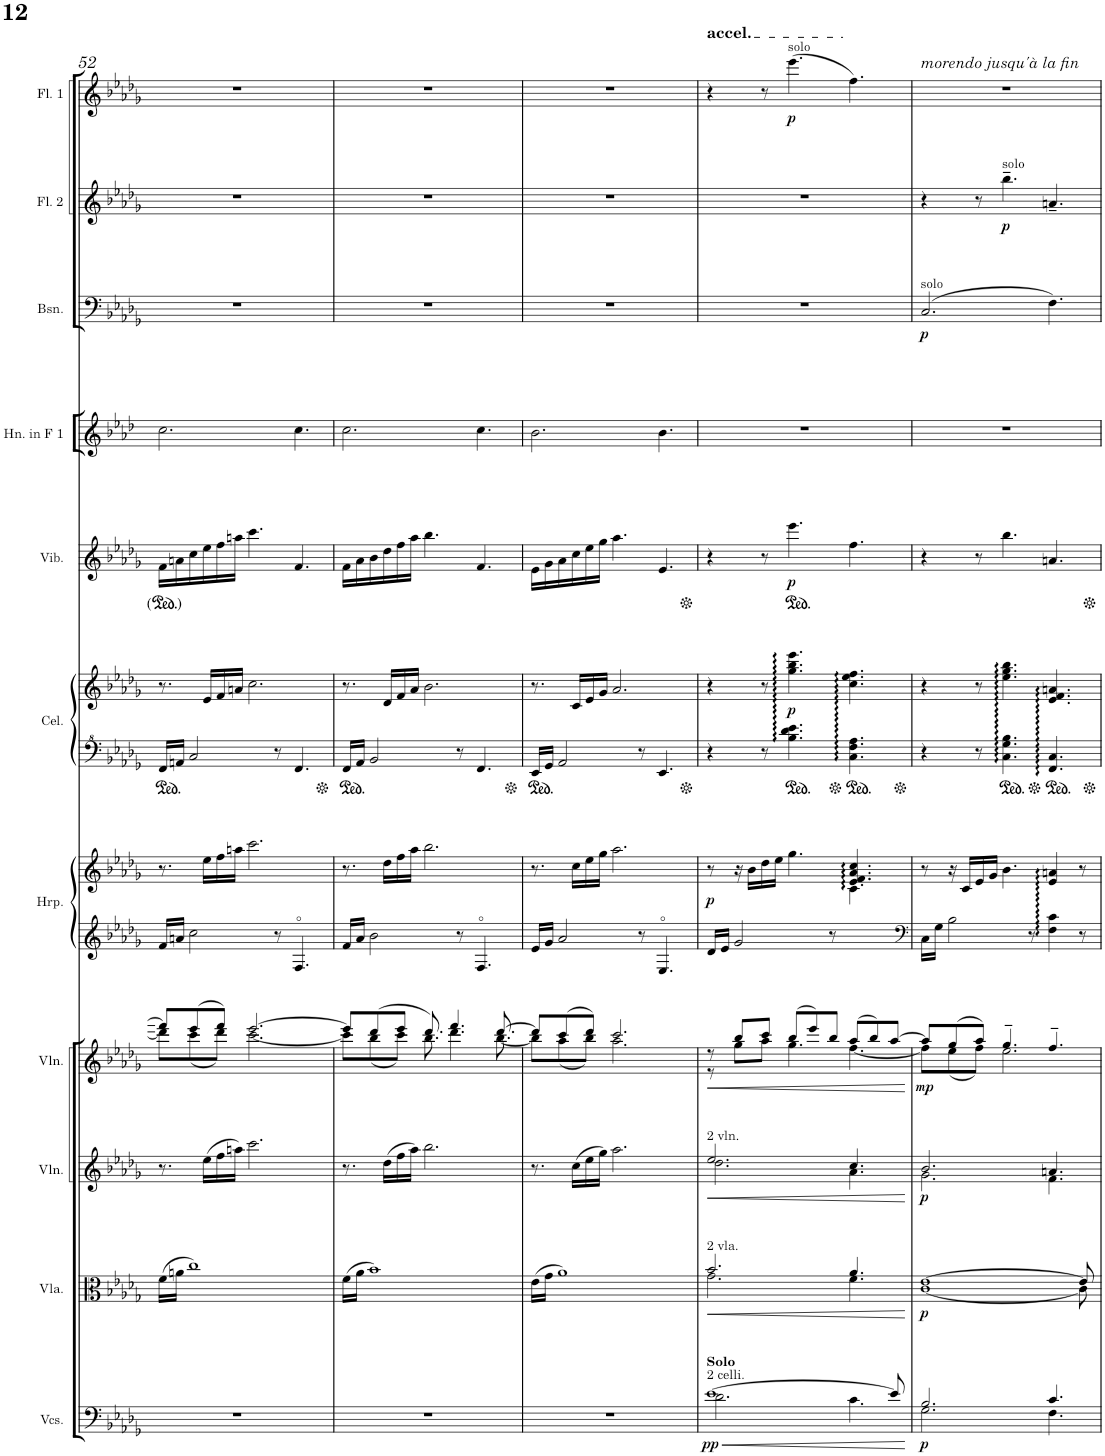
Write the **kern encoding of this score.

**kern	**dynam	**kern	**dynam	**kern	**dynam	**kern	**dynam	**kern	**kern	**dynam	**kern	**kern	**dynam	**kern	**dynam	**kern	**kern	**dynam	**kern	**dynam	**kern	**dynam
*part11	*part11	*part10	*part10	*part9	*part9	*part8	*part8	*part7	*part7	*part7	*part6	*part6	*part6	*part5	*part5	*part4	*part3	*part3	*part2	*part2	*part1	*part1
*staff13	*staff13	*staff12	*staff12	*staff11	*staff11	*staff10	*staff10	*staff9	*staff8	*staff8/9	*staff7	*staff6	*staff6/7	*staff5	*staff5	*staff4	*staff3	*staff3	*staff2	*staff2	*staff1	*staff1
*I"Violoncellos	*	*I"Violas	*	*I"Violins 2	*	*I"Violins 1	*	*I"Harp	*	*	*I"Celesta	*	*	*I"Vibraphone	*	*I"Horn in F 1	*I"Bassoon	*	*I"Flute 2	*	*I"Flute 1	*
*I'Vcs.	*	*I'Vlas.	*	*I'Vlns. 2	*	*I'Vlns. 1	*	*I'Hrp.	*	*	*I'Cel.	*	*	*I'Vib.	*	*I'Hn. in F 1	*I'Bsn.	*	*I'Fl. 2	*	*I'Fl. 1	*
!!LO:PB:g=z
*clefF4	*	*clefC3	*	*clefG2	*	*clefG2	*	*clefG2	*clefG2	*	*clefF^4	*clefG2	*	*clefG2	*	*clefG2	*clefF4	*	*clefG2	*	*clefG2	*
*	*	*	*	*	*	*	*	*	*	*	*Trd-7c-12	*Trd-7c-12	*	*	*	*Trd4c7	*	*	*	*	*	*
*k[b-e-a-d-g-]	*	*k[b-e-a-d-g-]	*	*k[b-e-a-d-g-]	*	*k[b-e-a-d-g-]	*	*k[b-e-a-d-g-]	*k[b-e-a-d-g-]	*	*k[b-e-a-d-g-]	*k[b-e-a-d-g-]	*	*k[b-e-a-d-g-]	*	*k[b-e-a-d-]	*k[b-e-a-d-g-]	*	*k[b-e-a-d-g-]	*	*k[b-e-a-d-g-]	*
*M9/8	*	*M9/8	*	*M9/8	*	*M9/8	*	*M9/8	*M9/8	*	*M9/8	*M9/8	*	*M9/8	*	*M9/8	*M9/8	*	*M9/8	*	*M9/8	*
=52	=52	=52	=52	=52	=52	=52	=52	=52	=52	=52	=52	=52	=52	=52	=52	=52	=52	=52	=52	=52	=52	=52
*	*	*	*	*	*	*^	*	*	*	*	*	*	*	*	*	*	*	*	*	*	*	*
8%9r	.	(16f\LL	.	8.r	.	8fff/L]	8ddd-\L]	.	16f/LL	8.r	.	16F/LL	8.r	.	16f\LL	.	2.cc\	8%9r	.	8%9r	.	8%9r	.
.	.	16an\JJ	.	.	.	.	.	.	16an/JJ	.	.	16An/JJ	.	.	16an\	.	.	.	.	.	.	.	.
.	.	1cc)	.	.	.	(8eee-/	(8ccc\	.	2cc\	.	.	2c/	.	.	16cc\	.	.	.	.	.	.	.	.
.	.	.	.	(16ee-\LL	.	.	.	.	.	16ee-\LL	.	.	16e-/LL	.	16ee-\	.	.	.	.	.	.	.	.
.	.	.	.	16ff\	.	8fff/J)	8ddd-\J)	.	.	16ff\	.	.	16f/	.	16ff\	.	.	.	.	.	.	.	.
.	.	.	.	16aan\JJ)	.	.	.	.	.	16aan\JJ	.	.	16an/JJ	.	16aan\JJ	.	.	.	.	.	.	.	.
.	.	.	.	2.ccc\	.	[2.eee-/	[2.ccc\	.	.	2.ccc\	.	.	2.cc\	.	4.ccc\	.	.	.	.	.	.	.	.
.	.	.	.	.	.	.	.	.	8r	.	.	8r	.	.	.	.	.	.	.	.	.	.	.
.	.	.	.	.	.	.	.	.	4.F/	.	.	4.F/	.	.	4.f/	.	4.cc\	.	.	.	.	.	.
=53	=53	=53	=53	=53	=53	=53	=53	=53	=53	=53	=53	=53	=53	=53	=53	=53	=53	=53	=53	=53	=53	=53	=53
8%9r	.	(16f\LL	.	8.r	.	8eee-/L]	8ccc\L]	.	16f/LL	8.r	.	16F/LL	8.r	.	16f\LL	.	2.cc\	8%9r	.	8%9r	.	8%9r	.
.	.	16a-\JJ	.	.	.	.	.	.	16a-/JJ	.	.	16A-/JJ	.	.	16a-\	.	.	.	.	.	.	.	.
.	.	1b-)	.	.	.	(8ddd-/	(8bb-\	.	2b-\	.	.	2B-/	.	.	16b-\	.	.	.	.	.	.	.	.
.	.	.	.	(16dd-\LL	.	.	.	.	.	16dd-\LL	.	.	16d-/LL	.	16dd-\	.	.	.	.	.	.	.	.
.	.	.	.	16ff\	.	8eee-/J	8ccc\J)	.	.	16ff\	.	.	16f/	.	16ff\	.	.	.	.	.	.	.	.
.	.	.	.	16aa-\JJ)	.	.	.	.	.	16aa-\JJ	.	.	16a-/JJ	.	16aa-\JJ	.	.	.	.	.	.	.	.
.	.	.	.	2.bb-\	.	8.ddd-/)	8.bb-\	.	.	2.bb-\	.	.	2.b-\	.	4.bb-\	.	.	.	.	.	.	.	.
.	.	.	.	.	.	4.fff/	4.ddd-\	.	.	.	.	.	.	.	.	.	.	.	.	.	.	.	.
.	.	.	.	.	.	.	.	.	8r	.	.	8r	.	.	.	.	.	.	.	.	.	.	.
.	.	.	.	.	.	.	.	.	4.F/	.	.	4.F/	.	.	4.f/	.	4.cc\	.	.	.	.	.	.
.	.	.	.	.	.	[8.ddd-/	[8.bb-\	.	.	.	.	.	.	.	.	.	.	.	.	.	.	.	.
=54	=54	=54	=54	=54	=54	=54	=54	=54	=54	=54	=54	=54	=54	=54	=54	=54	=54	=54	=54	=54	=54	=54	=54
8%9r	.	(16e-\LL	.	8.r	.	8ddd-/L]	8bb-\L]	.	16e-/LL	8.r	.	16E-/LL	8.r	.	16e-\LL	.	2.b-\	8%9r	.	8%9r	.	8%9r	.
.	.	16g-\JJ	.	.	.	.	.	.	16g-/JJ	.	.	16G-/JJ	.	.	16g-\	.	.	.	.	.	.	.	.
.	.	1a-)	.	.	.	(8ccc/	(8aa-\	.	2a-/	.	.	2A-/	.	.	16a-\	.	.	.	.	.	.	.	.
.	.	.	.	(16cc\LL	.	.	.	.	.	16cc\LL	.	.	16c/LL	.	16cc\	.	.	.	.	.	.	.	.
.	.	.	.	16ee-\	.	8ddd-/J)	8bb-\J)	.	.	16ee-\	.	.	16e-/	.	16ee-\	.	.	.	.	.	.	.	.
.	.	.	.	16gg-\JJ)	.	.	.	.	.	16gg-\JJ	.	.	16g-/JJ	.	16gg-\JJ	.	.	.	.	.	.	.	.
.	.	.	.	2.aa-\	.	2.ccc/	2.aa-\	.	.	2.aa-\	.	.	2.a-/	.	4.aa-\	.	.	.	.	.	.	.	.
.	.	.	.	.	.	.	.	.	8r	.	.	8r	.	.	.	.	.	.	.	.	.	.	.
.	.	.	.	.	.	.	.	.	4.E-/	.	.	4.E-/	.	.	4.e-/	.	4.b-\	.	.	.	.	.	.
=55	=55	=55	=55	=55	=55	=55	=55	=55	=55	=55	=55	=55	=55	=55	=55	=55	=55	=55	=55	=55	=55	=55	=55
!	!	!	!	!	!	!	!	!	!	!	!	!	!	!	!	!	!	!	!	!	!	!LO:TX:a:t=accel.	!
!	!	!	!	!LO:TX:a:t=2 vln.	!	!	!	!	!	!	!	!	!	!	!	!	!	!	!	!	!	!	!
!	!	!LO:TX:a:t=2 vla.	!	!	!	!	!	!	!	!	!	!	!	!	!	!	!	!	!	!	!	!	!
!LO:TX:a:B:t=Solo	!	!	!	!	!	!	!	!	!	!	!	!	!	!	!	!	!	!	!	!	!	!	!
!LO:TX:a:t=2 celli.	!	!	!	!	!	!	!	!	!	!	!	!	!	!	!	!	!	!	!	!	!	!	!
!	!LO:HP:b	!	!LO:HP:b	!	!LO:HP:b	!	!	!LO:HP:b	!	!	!	!	!	!	!	!	!	!	!	!	!	!	!
*^	*	*^	*	*^	*	*	*	*	*	*^	*	*	*	*	*	*	*	*	*	*	*	*	*
!	!	!LO:DY:n=1:b	!	!	!	!	!	!	!	!	!	!	!	!	!LO:DY:b	!	!	!	!	!	!	!	!	!	!	!	!
[1e-	2.d-\	< pp	2.b-/	2.g-\	<	2.ee-/	2.dd-\	<	8r	8r	<	16d-/LL	8r	2.ryy	p	4r	4r	.	4r	.	8%9r	8%9r	.	8%9r	.	4r	.
.	.	.	.	.	.	.	.	.	.	.	.	16e-/JJ	.	.	.	.	.	.	.	.	.	.	.	.	.	.	.
.	.	.	.	.	.	.	.	.	8bb-/L	8gg-\L	.	2g-/	16r	.	.	.	.	.	.	.	.	.	.	.	.	.	.
.	.	.	.	.	.	.	.	.	.	.	.	.	16b-\LL	.	.	.	.	.	.	.	.	.	.	.	.	.	.
.	.	.	.	.	.	.	.	.	8ccc/J	8aa-\J	.	.	16dd-\	.	.	8r	8r	.	8r	.	.	.	.	.	.	8r	.
.	.	.	.	.	.	.	.	.	.	.	.	.	16ee-\JJ	.	.	.	.	.	.	.	.	.	.	.	.	.	.
*	*	*	*	*	*	*	*	*	*	*	*	*	*	*	*	*	*	*	*ped	*	*	*	*	*	*	*	*
!	!	!	!	!	!	!	!	!	!	!	!	!	!	!	!	!	!	!	!	!	!	!	!	!	!	!LO:TX:a:t=solo	!
!	!	!	!	!	!	!	!	!	!	!	!	!	!	!	!	!	!	!LO:DY:b	!	!LO:DY:b	!	!	!	!	!	!	!LO:DY:b
.	.	.	.	.	.	.	.	.	(8bb-/L	4.gg-\	.	.	4.gg-\	.	.	4.b-\ 4.dd-\ 4.ee-\	4.gg-\ 4.bb-\ 4.eee-\	p	4.eee-\	p	.	.	.	.	.	(4.eee-\	p
.	.	.	.	.	.	.	.	.	8eee-/)	.	.	.	.	.	.	.	.	.	.	.	.	.	.	.	.	.	.
.	.	.	.	.	.	.	.	.	8bb-/J	.	.	8r	.	.	.	.	.	.	.	.	.	.	.	.	.	.	.
.	4.c\	.	4.a-/	4.f\	.	4.cc/	4.a-\	.	(8aa-/L	[4.ff\	.	4.ryy	4.e-/ 4.f/ 4.a-/ 4.cc/	4.c\	.	4.c\ 4.f\ 4.a-\	4.cc\ 4.ee-\ 4.ff\	.	4.ff\	.	.	.	.	.	.	4.ff\)	.
.	.	.	.	.	.	.	.	.	8bb-/)	.	.	.	.	.	.	.	.	.	.	.	.	.	.	.	.	.	.
8e-/]	.	.	.	.	.	.	.	.	[8aa-/J	.	.	.	.	.	.	.	.	.	.	.	.	.	.	.	.	.	.
*v	*v	*	*	*	*	*v	*v	*	*v	*v	*	*	*v	*v	*	*	*	*	*	*	*	*	*	*	*	*	*
*	*	*v	*v	*	*	*	*	*	*	*	*	*	*	*	*	*	*	*	*	*	*	*	*
.	[	.	[	.	[	.	[	.	.	.	.	.	.	.	.	.	.	.	.	.	.	.
=56	=56	=56	=56	=56	=56	=56	=56	=56	=56	=56	=56	=56	=56	=56	=56	=56	=56	=56	=56	=56	=56	=56
*	*	*	*	*	*	*	*	*clefF4	*	*	*	*	*	*	*	*	*	*	*	*	*	*
*^	*	*^	*	*^	*	*^	*	*	*	*	*	*	*	*	*	*	*	*	*	*	*	*
!	!	!	!	!	!	!	!	!	!	!	!	!	!	!	!	!	!	!	!	!	!	!	!	!	!LO:TX:a:i:t=morendo jusqu'à la fin	!
!	!	!	!	!	!	!	!	!	!	!	!	!	!	!	!	!	!	!	!	!	!LO:TX:a:t=solo	!	!	!	!	!
!	!	!LO:DY:b	!	!	!LO:DY:b	!	!	!LO:DY:b	!	!	!LO:DY:b	!	!	!	!	!	!	!	!	!	!	!LO:DY:b	!	!	!	!
2.B-/	2.G-\	p	[1e-	[1c	p	2.b-/	2.g-\	p	8aa-/L]	8ff\L]	mp	16C\LL	8r	.	4r	4r	.	4r	.	8%9r	(2.C/	p	4r	.	8%9r	.
.	.	.	.	.	.	.	.	.	.	.	.	16G-\JJ	.	.	.	.	.	.	.	.	.	.	.	.	.	.
.	.	.	.	.	.	.	.	.	(8gg-/	(8ee-\	.	2B-\	16r	.	.	.	.	.	.	.	.	.	.	.	.	.
.	.	.	.	.	.	.	.	.	.	.	.	.	16c/LL	.	.	.	.	.	.	.	.	.	.	.	.	.
.	.	.	.	.	.	.	.	.	8aa-/J)	8ff\J)	.	.	16e-/	.	8r	8r	.	8r	.	.	.	.	8r	.	.	.
.	.	.	.	.	.	.	.	.	.	.	.	.	16g-/JJ	.	.	.	.	.	.	.	.	.	.	.	.	.
!	!	!	!	!	!	!	!	!	!	!	!	!	!	!	!	!	!	!	!	!	!	!	!LO:TX:a:t=solo	!	!	!
!	!	!	!	!	!	!	!	!	!	!	!	!	!	!	!	!	!	!	!	!	!	!	!	!LO:DY:b	!	!
.	.	.	.	.	.	.	.	.	4.gg-~/	2.ee-\	.	.	4.b-\	.	4.c\ 4.g-\ 4.b-\	4.ee-\ 4.gg-\ 4.bb-\	.	4.bb-\	.	.	.	.	4.bb-~\	p	.	.
.	.	.	.	.	.	.	.	.	.	.	.	8r	.	.	.	.	.	.	.	.	.	.	.	.	.	.
4.c/	4.F\	.	.	.	.	4.an/	4.f\	.	4.ff~/	.	.	4F\ 4c\	4e-/ 4an/	.	4.F/ 4.c/	4.e-/ 4.f/ 4.an/	.	4.an/	.	.	4.F\)	.	4.an~/	.	.	.
.	.	.	8e-/]	8c\]	.	.	.	.	.	.	.	8r	8r	.	.	.	.	.	.	.	.	.	.	.	.	.
*	*	*	*	*	*	*v	*v	*	*	*	*	*	*	*	*	*	*	*	*	*	*	*	*	*	*	*
*v	*v	*	*	*	*	*	*	*v	*v	*	*	*	*	*	*	*	*	*	*	*	*	*	*	*	*
*	*	*	*	*	*	*	*	*	*	*	*	*	*	*	*Xped	*	*	*	*	*	*	*	*
*	*	*v	*v	*	*	*	*	*	*	*	*	*	*	*	*	*	*	*	*	*	*	*	*
=	=	=	=	=	=	=	=	=	=	=	=	=	=	=	=	=	=	=	=	=	=	=
*-	*-	*-	*-	*-	*-	*-	*-	*-	*-	*-	*-	*-	*-	*-	*-	*-	*-	*-	*-	*-	*-	*-
